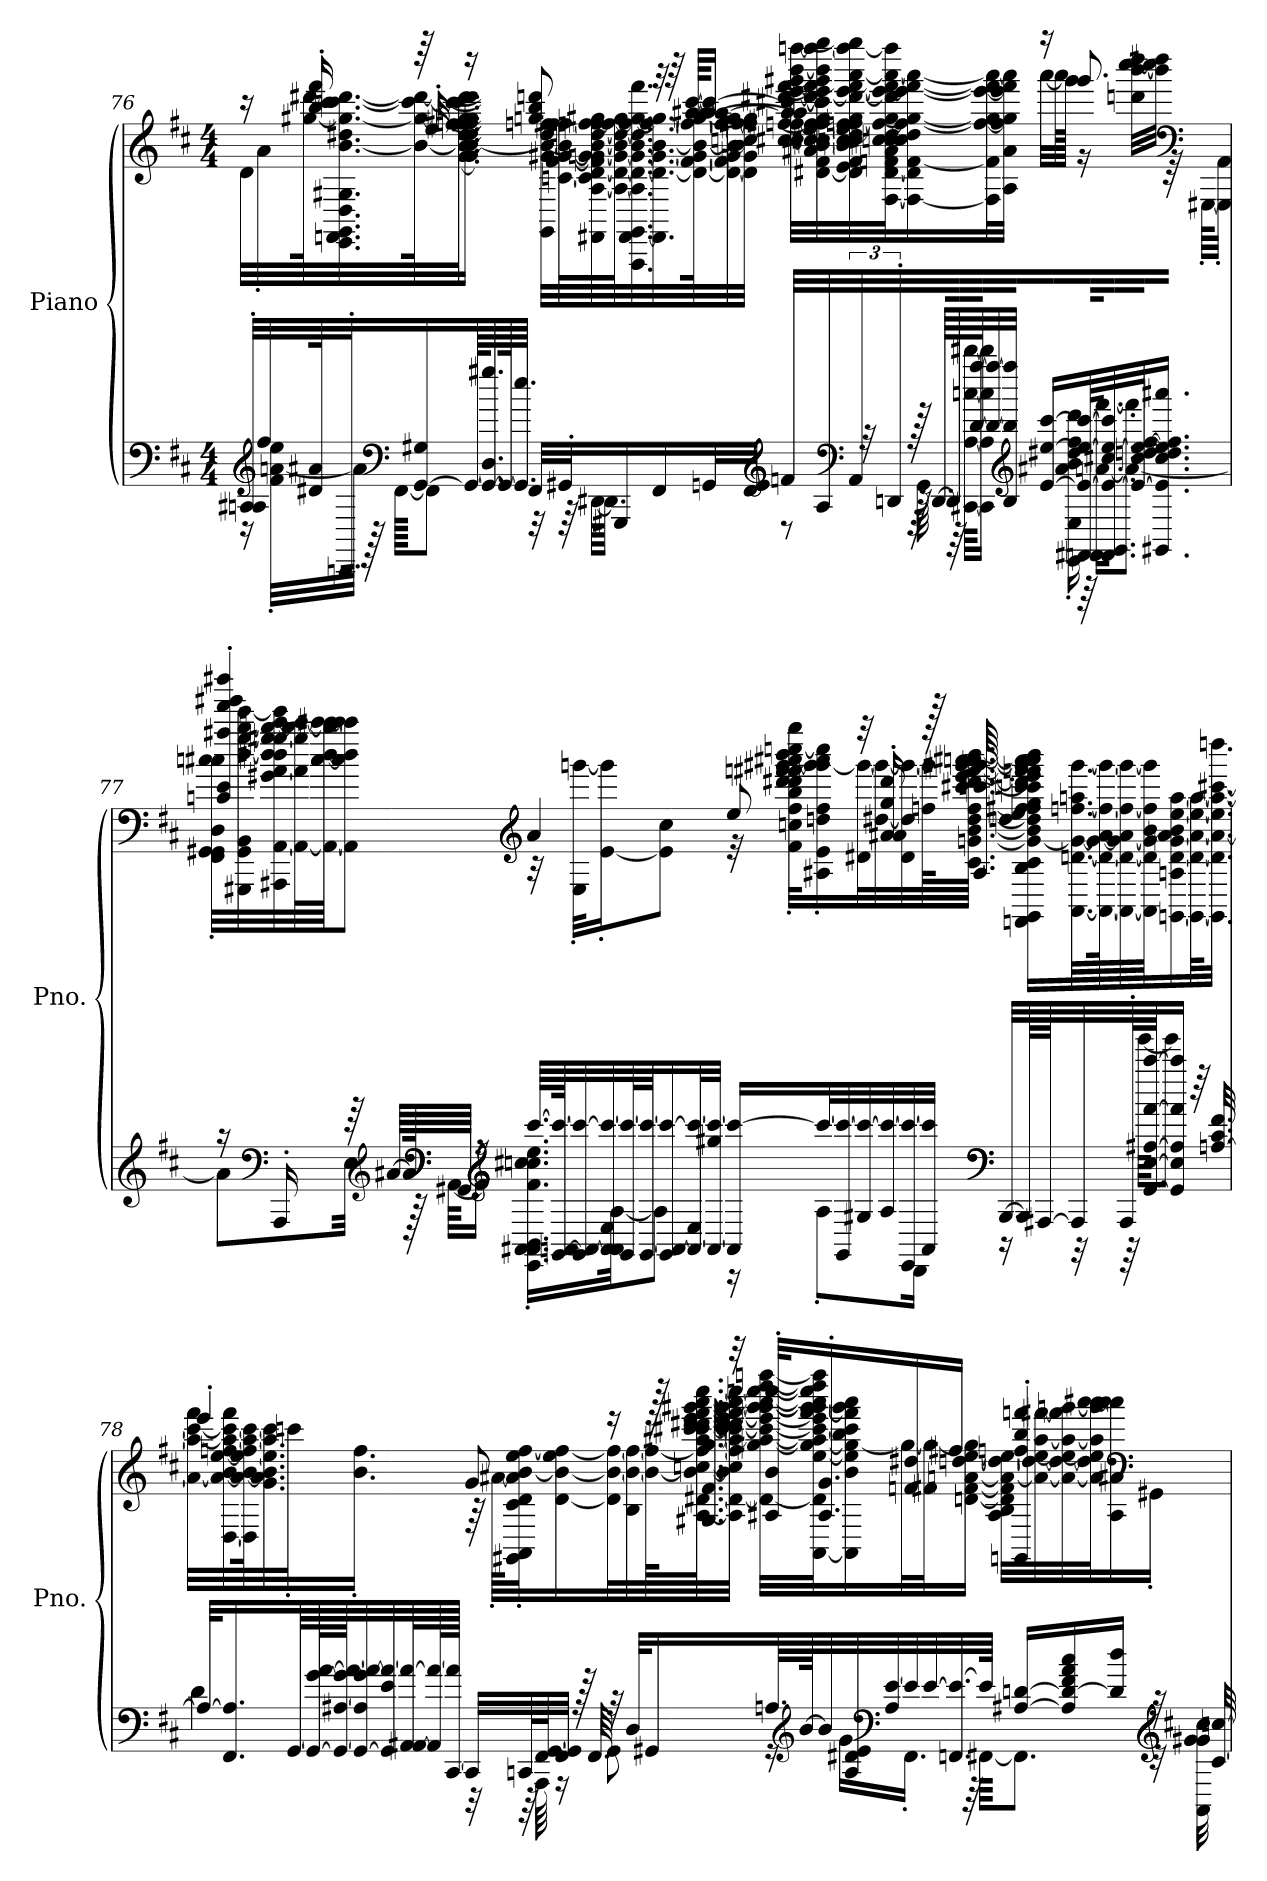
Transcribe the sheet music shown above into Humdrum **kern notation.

**kern	**kern
*part1	*part1
*staff2	*staff1
*I"Piano	*
*I'Pno.	*
!!LO:LB:g=z
*clefF4	*clefG2
*k[f#c#]	*k[f#c#]
*M4/4	*M4/4
=76	=76
*^	*^
32CCn/' 32CC#X/'LLL	16r	16r	32d\LLL
32A/	.	.	32a'\
*clefG2	*	*	*
64d#X/ 64a#X/K	32f#\' [32an\' 32ee\'LLL	16bb/' 16ccc#/' 16fff#/'	[64gg#X\ [64ddd#X\K
32.CCn'/J	.	.	32.EE\ 32.FFn\ 32.GG\ 32.D\ 32.G#X\ [32.b\ 32.dd#X\ 32.gg#\_ [32.cccn\ 32.ddd#\_
.	64a\JJJk]	.	.
.	128r	.	.
*clefF4	*	*	*
.	[128FF#\KKKKL	.	.
[16GG/ 16G#X/	8FF#\J]	64r	64b\_ 64gg#\_ 64ccc\_ 64ddd#\_K
.	.	32.ee'/	[32.g\ 32.b\_ [32.dd#\ [32.ffn\ [32.ff#X\ 32.gg#\_ 32.ccc\_ 32.ddd#\_J
128GG/KLL_	.	16r	16g\] 16b\_ 16dd#\] 16ff\] 16ff#\] 16gg#\] 16ccc\] 16ddd#\]JJ
64.GG/_ 64.D/ 64.gg#X/	.	.	.
128GG/K_	.	.	.
64.GG/] 64.ee/JJJJ	.	.	.
32FF#/LLL	32r	8ggn/ 8bb/ 8dddn/	32GG\ 32g#X\ 32b\_ 32dd#\ [32ffn\LLL
32GG#X'/J	64r	.	[64cn\ [64f#\ [64g#\ 64b\_ 64ff\] [64ff#X\L
.	[64DD#X\KKKL	.	64FF#X\ [64A\ 64c\] [64d\ 64f#\] [64gn\ 64g#\] 64b\_ [64ddn\ [64ffn\ 64ff#\] [64gg#X\
16GGG#X/	8.DD#\J]	.	64A\_ 64d\_ 64g\_ 64b\] 64dd\_ 64ff\_ 64gg#\_J
.	.	.	32.AAA\ [32.FF#\ 32.GG\ 32.A\] 32.d\_ 32.g\_ [32.b\ 32.dd\] 32.ff\_ 32.gg#\_ 32.fff#\
16FF#/	.	32r	32.FF#\] 32.d\_ 32.g\_ 32.b\_ 32.ff\_ 32.gg#\_
.	.	64r	.
.	.	[64aa/ [64aa#X/ [64ccc/KKLL	64d\_ [64f#\ 64g\_ 64b\_ 64ff\_ 64gg#\_K
32GGn/L	.	16aa/_ 16aa#/_ 16ccc/_JJ	32d\_ 32f#\] 32g\] 32b\_ 32ff\_ 32gg#\_
32FF#/ 32GG/JJJ	.	.	32d\] 32gn\ 32b\] 32ccn\ 32ff\] 32ff#X\ 32gg#\]JJJ
*clefG2	*	*	*
32fn/LLL	8r	4aa/] 4aa#/] 4ccc/]	[32cc\ 32cc#X\ [32ffn\ [32ff#X\ [32ccc#X\ [32ddd#X\ [32eee\ [32fff#\ [32ggg#X\ [32bbb\ [32ffffn\LLL
32A/	.	.	[32d#X\ 32f#\ 32a#X\ [32b\ 32cc\] [32cc#X\ [32ee\ 32ff\] 32ff#\_ [32gg#\ 32ccc#\] 32ddd#\_ 32eee\] 32fff#\_ 32ggg#\] 32bbb\] 32ffff\_ [32gggg\
*clefF4	*	*	*
48AA/JJJ	.	.	32d#\] 32e\ 32f#\ 32b\] 32ccn\ 32cc#\] [32dd#X\ 32ee\] 32ffn\ 32ff#\_ 32gg#\] 32ddd#\_ [32eee\ 32fff#\_ [32aaa\ 32ffff\_ 32gggg\]
48r	.	.	.
.	.	.	[32F#\ [32d#\ 32fn\ 32a#\ 32ccn\ 32cc#X\ 32dd#\_ 32ff#\_ [32gg#\ 32ddd#\] 32eee\_ 32fff#\_ 32aaa\_ 32ffff\]J
48DDn'/	.	.	.
128r	128r	.	16F#\_ 16d#\] [16f#X\ 16cc#\ 16dd#\] 16ff#\_ 16gg#\_ 16eee\_ 16fff#\_ 16aaa\_
[64.DD/LLLL	64.GG\	.	.
64DD/]	64r	.	.
[64d#/ [64aa/J	[64CC#X\ [64A\ [64ccn\ [64ddd#X\KKLL	.	.
32d#/_ 32aa/_	16CC#\] 16A\] 16cc\] 16ddd#\]JJ	.	32F#\] 32f#\] 32ff#\_ 32gg#\_ 32eee\_ 32fff#\_ 32aaa\_L
32DD/ 32d#/] 32aa/]JJJ	.	.	32A\ 32a#\ 32ff#\] 32gg#\] 32eee\] 32fff#\] 32aaa\]JJJ
*clefG2	*	*	*
[16e/ [16ee/ [16ccc#/LL	16EE\' 16E\' 16a#X\' 16b\' 16dd#X\' 16ff#\' 16ddd#\'	16r	[32.aaa\LLL
.	.	.	128aaa\LL]
.	.	.	128ggg#\JJJJJ
64FFn/ 64FF#X/ 64e/_ 64ee/_ 64ccc#/_KL	64r	8.ggg#/	16r
32.FF#/ 32.GG/ 32.e/_ 32.cc#X/ 32.ee/_ 32.ccc#/]	[32.an\ [32.fff#\KKL	.	.
32e/_ 32cc#/ [32ddn/ 32ee/_ [32ff#/J	8a\_ 8fff#\]J	.	32dddn\ [32bbb\ [32cccc#\ 32dddd\LLL
16.GG#X/ 16.e/] 16.cc#/ 16.dd/] 16.ee/] 16.ff#/] 16.aaa#X/JJ	.	.	32bbb\] 32cccc#\] 32dddd#X\JJJ
.	.	.	64r
*	*	*clefF4	*
.	.	.	[64GGG#X'\KLLL
.	.	.	32GGG#\]' 32AA\'JJJ
!!LO:LB:g=z	!!
=77	=77	=77	=77
16r	8a\L]	4cn/' 4e/' 4aa#X/' 4fff#/' 4ggg#X/' 4dddd#X/'	32FF#\' 32GG\' 32GG#X\' 32D\' 32ccn\' 32cc#X\'LLL
.	.	.	32GGG#X\ 32GG#\ 32BB\ [32dd\ [32gg\ [32bb\ [32eee\
*clefF4	*	*	*
16AAA'/	.	.	32AAA#X\ [32AA\ 32g#X\ [32a\ 32dd\] 32dd#X\ 32gg\] [32gg#X\ 32bb\_ [32cccn\ 32eee\]
.	.	.	64AA\_ 64a\] 64gg#\] 64bb\_ 64ccc\_L
.	.	.	64AA\_ [64cc#\ [64dd#\ 64bb\] 64ccc\_ [64ccc#X\JJJ
64r	32E\Jkk	.	8AA\] 8cc#\] 8dd#\] 8ccc\] 8ccc#\]J
*clefG2	*	*	*
[64a#X/LLLL	.	.	.
128a#/K]	128r	.	.
*clefF4	*	*	*
64.GG#X/JJJJ	[64.AA\KKLL	.	.
16r	16AA\JJ]	.	.
*clefG2	*	*clefG2	*
[64.ccc#/LLLL	16.EE\' 16.AA\' 16.AA#X\' 16.BB\' 16.f#\' 16.ccn\' 16.cc#X\' 16.ee\'LL	4a/	32r
[128GG#/ [128AAn/ 128ccc#/_JK	.	.	.
32GG#/] 32AA/_ 32ccc#/_	.	.	32E\' [32gggn\'KLL
32AA/] 32E/ 32ccc#/_	.	.	[16e\' 16ggg\]'J
64GG#/ 64ccc#/_L	32AA\ [32A\JK	.	.
[64GG#/ 64ccc#/_JJ	.	.	.
16GG#/] [16AA/ 16ccc#/_	8A\J]	.	8e\] 8cc#\J
32AA/_ 32E/ 32ccc#/_L	.	.	.
32AA/_ 32gg#X/ 32ccc#/_JJJ	.	.	.
16AA/] 16ccc#/_LL	16r	8ee/	32r
.	.	.	32f#\' 32ccn\' 32ff#\' 32bb\' 32ddd\' 32ddd#X\' 32fffn\' 32fff#X\' [32ggg#X\' [32aaa#X\' 32bbb\' [32ccccn\' 32gggg\'KLL
32ccc#/L_	8A'\L	.	16A#X\' 16e\' 16ddn\' 16ff#\' [16gggn\' 16ggg#\]' 16aaa#\]' 16cccc\]'
32GG#/ 32ccc#/_	.	.	.
32G#X/ 32ccc#/_	.	32r	32d#X\ 32ggg\_L
32A/ 32ccc#/_	.	16a/' 16a#X/' 16gg#/' 16ddd#/'	[32dd#X\ 32ggg\_
32EE/ 32ccc#/_	16DD\Jk	.	32d#\ 32dd#\] 32ggg\_
32AA/ 32ccc#/]JJJ	.	128r	128ffn\ 128ggg\]KL
.	.	64.A#/ 64.cccn/ 64.gggn/	[64.c\ [64.gn\ [64.b\ [64.dd#\ [64.ff\ [64.ccc#X\ [64.ddd#\ [64.eee\ [64.fff#\ [64.ggg#X\ [64.aaan\ [64.aaa#X\ [64.bbb\JJJJ
*clefF4	*	*	*
[32.BBB/LLL	16r	4ddn/' 4ee/'	16FFn\ 16GG#\ 16B\ 16c\] 16g\_ 16b\] 16dd#\] 16ff\] 16ff#X\ 16gg#\ 16cccn\ 16ccc#\] 16ddd#\] 16eee\] 16fffn\ 16fff#\] 16ggg#\] 16aaa\] 16aaa#\] 16bbb\]LL
128BBB/LL]	.	.	.
[128AAA#X/JJ	.	.	.
32AAA#/]	32r	.	[64.AA\ [64.dn\ 64.g\_ [64.ffn\ 64.aan\ [64.ggg#\LL
.	.	.	128AA\_ 128d\_ 128g\_ [128a#\ 128ff\_ 128ggg#\_K
64AAA#'/L	64r	.	64AA\_ 64d\_ 64g\_ 64a#\] 64ff\_ 64ggg#\_
[64GG#/ [64E/ [64A#X/ [64a#/ [64ccc#/JJ	[64ggg\KKKL	.	64AA\] 64d\] 64g\] [64b\ 64ff\] 64ggg#\]JJ
16GG#/] 16E/] 16A#/] 16a#/] 16ccc#/]JJ	8ggg\J]	.	[16GGn\ 16An\ [16d\ 16g\ [16an\ 16b\] [16ee\ [16aa\
64r	.	.	64GG\_ 64d\_ 64a\_ 64ee\_ 64aa\_KL
[32.An/ 32.c#/ 32.f#/	.	.	32.GG\] 32.d\] 32.a\_ 32.ee\] 32.aa\_ [32.ccc#X\ 32.ddddn\JJJ
!!LO:LB:g=z	!!
=78	=78	=78	=78
32A/KLL_	4d\	4eee'/	32a\_ 32aa\_ 32ccc#\_ 32fff#\LLL
16.FF#/ 16.A/]	.	.	[32D\ 32a\_ [32b\ [32ee\ [32ffn\ 32aa\_ 32ccc#\_ 32fff#\
.	.	.	64D\] 64a\_ 64b\_ 64ee\_ 64ff\] 64aa\_ 64ccc#\_K
.	.	.	32.g\ 32.a\] 32.b\] 32.ee\] 32.aa\] 32.ccc#\]
[64GG/LL	.	.	32cccn'\J
128GG/_ [128g/ [128a/L	.	.	.
128GG/_ [128A#X/ 128g/_ 128a/_JJ	.	.	.
32GG/_ 32A#/] 32g/] 32a/_	.	.	16.b\' 16.ff\'JJ
32GG/] 32e/ 32a/_	.	.	.
64AA/ [64AA#X/ 64a/_L	.	.	.
128AA#/] 128a/_L	.	.	.
[128CC#/ 128a/]JJJJJ	.	.	.
32CC#/LLL]	32r	8g/	64r
.	.	.	[64a#X'\KLLL
64CCn/L	64r	.	32GG#X\' 32AA\' 32c#\' 32d\' 32a#\]' [32b\' 32ee\' [32ff\'J
[64FF#/ [64GG/J	64AAA\	.	.
32FF#/] 32GG/]JJJ	16r	.	[16d\ 16b\_ 16ee\ 16ff\_
128r	.	.	.
64.FF#/	.	.	.
32r	8GG\	16r	32d\] 32b\_ 32ff\_L
32D/KLL	.	.	32B\ 32b\_ 32ff\_
16GG#X/	.	128r	128b\_ 128ff\_KL
.	.	64.G#X/ 64.f#/ 64.gg/	[64.A\ [64.d#X\ 64.b\_ [64.ccn\ 64.ff\_ [64.aa#X\ [64.ccc\ [64.ccc#X\ [64.ddd\ [64.ddd#X\ [64.eee\ [64.fff#\ [64.ggg#X\ [64.aaa\ [64.cccc#\J
.	.	32r	32A\] 32d#\_ 32b\] 32cc\] 32ff\] 32aa#\_ 32ccc\] 32ccc#\_ 32ddd\] 32ddd#\] 32eee\_ 32fff#\] 32ggg#\_ 32aaa\_ 32cccc#\_JJJ
64.An/LL	16r	32A#X/' 32b/' 32ccccn/'KLL	32d#\_ [32gg#X\ 32aa#\_ 32ccc#\_ 32eee\_ [32gggn\ 32ggg#\_ 32aaa\_ 32cccc#\_ [32dddd\ [32ffffn\LLL
*clefG2	*	*	*
[128b/JK	.	.	.
32b/]	.	16.A#/' 16.g/'	[32AA\ 32d#\] [32ee\ 32gg#\_ 32aa#\] 32ccc#\_ 32eee\] [32fff#\ 32ggg\] 32ggg#\_ 32aaa\_ 32cccc#\] 32dddd\] 32ffff\]J
32A/ 32d#X/ 32e/	16g\LL	.	16AA\] 16b\ 16ee\] 16gg#\_ 16bb\ 16ccc#\] 16fff#\] 16ggg#\] 16aaa\]
*clefF4	*	*	*
32A/ [32e/	.	.	.
32e/]	16.FF#'\JJ	16fn/ 16dd#X/	32gg#\L_
[32e/	.	.	32f#X\ 32gg#\_J
32.FFn/ 32.e/_	.	16ff#X/JJ	[16dn\ [16f#\ [16an\ [16ddn\ [16ee\ 16gg#\]JJ
.	64r	.	.
64e/JJJk]	[64FF#X\KKKL	.	.
[16A#X/ [16dn/LL	8.FF#\J]	4GGn/' 4ffn/' 4bb/' 4fffn/'	32A#\ 32B\ 32d\] 32f#\] 32a\_ 32dd\_ 32ee\_LLL
.	.	.	32a\_ 32dd\_ 32ee\_ [32aa#\ [32fff#X\
16A#/] 16d/_ 16f#/ 16a/ 16cc#/	.	.	32a\_ 32dd\_ 32ee\_ 32aa#\_ 32fff#\] [32gggn\
.	.	.	32a\] 32dd\] 32ee\] 32aa#\] 32ggg\] [32aaa\ [32aaa#X\J
16d/] 16dd/JJ	.	.	16A#\ 16a#X\ 16aaa\] 16aaa#\]
*	*	*clefF4	*
32r	32r	.	16GG#X'\JJ
*clefG2	*	*	*
[32c#/ [32ccn/	32AA#\ 32g\ 32g#X\ 32cc#X\	.	.
*v	*v	*	*
*	*v	*v
=	=
*-	*-
